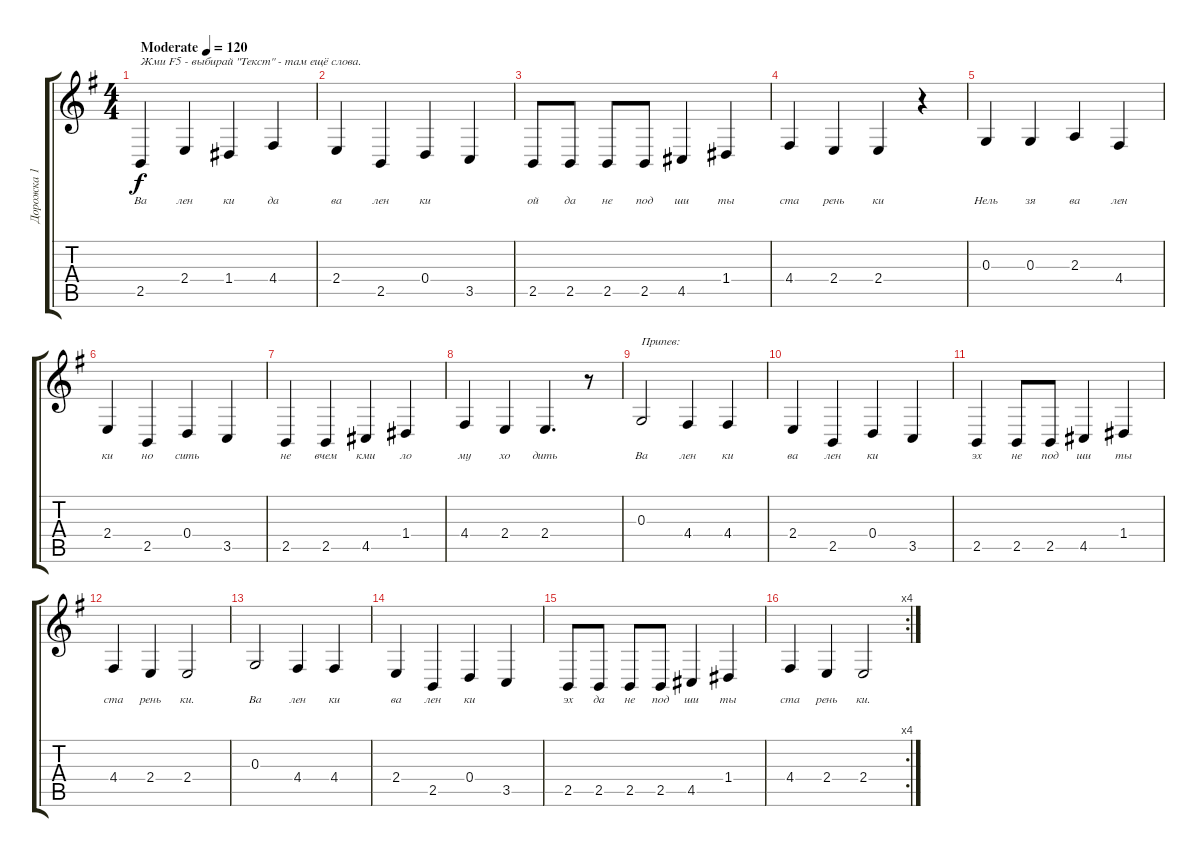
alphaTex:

\track ("Дорожка 1" "Дорожка 1") {instrument churchorgan}
\staff {score tabs}
\tuning (E4 B3 G3 D3 A2 E2) {hide}
\ts (4 4)
\tempo (120 "Moderate")
\clef g2
\ks g
2.5.4{txt "Жми F5 - выбирай \"Текст\" - там ещё слова. " lyrics (0 "Ва") lyrics (1 "") lyrics (2 "") lyrics (3 "") lyrics (4 "") dy f instrument churchorgan} 2.4.4{lyrics (0 "лен") lyrics (1 "") lyrics (2 "") lyrics (3 "") lyrics (4 "")} 1.4.4{lyrics (0 "ки") lyrics (1 "") lyrics (2 "") lyrics (3 "") lyrics (4 "")} 4.4.4{lyrics (0 "да") lyrics (1 "") lyrics (2 "") lyrics (3 "") lyrics (4 "")} |
2.4.4{lyrics (0 "ва") lyrics (1 "") lyrics (2 "") lyrics (3 "") lyrics (4 "")} 2.5.4{lyrics (0 "лен") lyrics (1 "") lyrics (2 "") lyrics (3 "") lyrics (4 "")} 0.4.4{lyrics (0 "ки") lyrics (1 "") lyrics (2 "") lyrics (3 "") lyrics (4 "")} 3.5.4{lyrics (0 "") lyrics (1 "") lyrics (2 "") lyrics (3 "") lyrics (4 "")} |
2.5.8{lyrics (0 "ой") lyrics (1 "") lyrics (2 "") lyrics (3 "") lyrics (4 "")} 2.5.8{lyrics (0 "да") lyrics (1 "") lyrics (2 "") lyrics (3 "") lyrics (4 "")} 2.5.8{lyrics (0 "не") lyrics (1 "") lyrics (2 "") lyrics (3 "") lyrics (4 "")} 2.5.8{lyrics (0 "под") lyrics (1 "") lyrics (2 "") lyrics (3 "") lyrics (4 "")} 4.5.4{lyrics (0 "ши") lyrics (1 "") lyrics (2 "") lyrics (3 "") lyrics (4 "")} 1.4.4{lyrics (0 "ты") lyrics (1 "") lyrics (2 "") lyrics (3 "") lyrics (4 "")} |
4.4.4{lyrics (0 "ста") lyrics (1 "") lyrics (2 "") lyrics (3 "") lyrics (4 "")} 2.4.4{lyrics (0 "рень") lyrics (1 "") lyrics (2 "") lyrics (3 "") lyrics (4 "")} 2.4.4{lyrics (0 "ки") lyrics (1 "") lyrics (2 "") lyrics (3 "") lyrics (4 "")} r.4 |
0.3.4{lyrics (0 "Нель") lyrics (1 "") lyrics (2 "") lyrics (3 "") lyrics (4 "")} 0.3.4{lyrics (0 "зя") lyrics (1 "") lyrics (2 "") lyrics (3 "") lyrics (4 "")} 2.3.4{lyrics (0 "ва") lyrics (1 "") lyrics (2 "") lyrics (3 "") lyrics (4 "")} 4.4.4{lyrics (0 "лен") lyrics (1 "") lyrics (2 "") lyrics (3 "") lyrics (4 "")} |
2.4.4{lyrics (0 "ки") lyrics (1 "") lyrics (2 "") lyrics (3 "") lyrics (4 "")} 2.5.4{lyrics (0 "но") lyrics (1 "") lyrics (2 "") lyrics (3 "") lyrics (4 "")} 0.4.4{lyrics (0 "сить") lyrics (1 "") lyrics (2 "") lyrics (3 "") lyrics (4 "")} 3.5.4{lyrics (0 "") lyrics (1 "") lyrics (2 "") lyrics (3 "") lyrics (4 "")} |
2.5.4{lyrics (0 "не") lyrics (1 "") lyrics (2 "") lyrics (3 "") lyrics (4 "")} 2.5.4{lyrics (0 "вчем") lyrics (1 "") lyrics (2 "") lyrics (3 "") lyrics (4 "")} 4.5.4{lyrics (0 "кми") lyrics (1 "") lyrics (2 "") lyrics (3 "") lyrics (4 "")} 1.4.4{lyrics (0 "ло") lyrics (1 "") lyrics (2 "") lyrics (3 "") lyrics (4 "")} |
4.4.4{lyrics (0 "му") lyrics (1 "") lyrics (2 "") lyrics (3 "") lyrics (4 "")} 2.4.4{lyrics (0 "хо") lyrics (1 "") lyrics (2 "") lyrics (3 "") lyrics (4 "")} 2.4.4{d lyrics (0 "дить") lyrics (1 "") lyrics (2 "") lyrics (3 "") lyrics (4 "")} r.8 |
0.3.2{txt "Припев:" lyrics (0 "Ва") lyrics (1 "") lyrics (2 "") lyrics (3 "") lyrics (4 "")} 4.4.4{lyrics (0 "лен") lyrics (1 "") lyrics (2 "") lyrics (3 "") lyrics (4 "")} 4.4.4{lyrics (0 "ки") lyrics (1 "") lyrics (2 "") lyrics (3 "") lyrics (4 "")} |
2.4.4{lyrics (0 "ва") lyrics (1 "") lyrics (2 "") lyrics (3 "") lyrics (4 "")} 2.5.4{lyrics (0 "лен") lyrics (1 "") lyrics (2 "") lyrics (3 "") lyrics (4 "")} 0.4.4{lyrics (0 "ки") lyrics (1 "") lyrics (2 "") lyrics (3 "") lyrics (4 "")} 3.5.4{lyrics (0 "") lyrics (1 "") lyrics (2 "") lyrics (3 "") lyrics (4 "")} |
2.5.4{lyrics (0 "эх") lyrics (1 "") lyrics (2 "") lyrics (3 "") lyrics (4 "")} 2.5.8{lyrics (0 "не") lyrics (1 "") lyrics (2 "") lyrics (3 "") lyrics (4 "")} 2.5.8{lyrics (0 "под") lyrics (1 "") lyrics (2 "") lyrics (3 "") lyrics (4 "")} 4.5.4{lyrics (0 "ши") lyrics (1 "") lyrics (2 "") lyrics (3 "") lyrics (4 "")} 1.4.4{lyrics (0 "ты") lyrics (1 "") lyrics (2 "") lyrics (3 "") lyrics (4 "")} |
4.4.4{lyrics (0 "ста") lyrics (1 "") lyrics (2 "") lyrics (3 "") lyrics (4 "")} 2.4.4{lyrics (0 "рень") lyrics (1 "") lyrics (2 "") lyrics (3 "") lyrics (4 "")} 2.4.2{lyrics (0 "ки.") lyrics (1 "") lyrics (2 "") lyrics (3 "") lyrics (4 "")} |
0.3.2{lyrics (0 "Ва") lyrics (1 "") lyrics (2 "") lyrics (3 "") lyrics (4 "")} 4.4.4{lyrics (0 "лен") lyrics (1 "") lyrics (2 "") lyrics (3 "") lyrics (4 "")} 4.4.4{lyrics (0 "ки") lyrics (1 "") lyrics (2 "") lyrics (3 "") lyrics (4 "")} |
2.4.4{lyrics (0 "ва") lyrics (1 "") lyrics (2 "") lyrics (3 "") lyrics (4 "")} 2.5.4{lyrics (0 "лен") lyrics (1 "") lyrics (2 "") lyrics (3 "") lyrics (4 "")} 0.4.4{lyrics (0 "ки") lyrics (1 "") lyrics (2 "") lyrics (3 "") lyrics (4 "")} 3.5.4{lyrics (0 "") lyrics (1 "") lyrics (2 "") lyrics (3 "") lyrics (4 "")} |
2.5.8{lyrics (0 "эх") lyrics (1 "") lyrics (2 "") lyrics (3 "") lyrics (4 "")} 2.5.8{lyrics (0 "да") lyrics (1 "") lyrics (2 "") lyrics (3 "") lyrics (4 "")} 2.5.8{lyrics (0 "не") lyrics (1 "") lyrics (2 "") lyrics (3 "") lyrics (4 "")} 2.5.8{lyrics (0 "под") lyrics (1 "") lyrics (2 "") lyrics (3 "") lyrics (4 "")} 4.5.4{lyrics (0 "ши") lyrics (1 "") lyrics (2 "") lyrics (3 "") lyrics (4 "")} 1.4.4{lyrics (0 "ты") lyrics (1 "") lyrics (2 "") lyrics (3 "") lyrics (4 "")} |
\rc 4
4.4.4{lyrics (0 "ста") lyrics (1 "") lyrics (2 "") lyrics (3 "") lyrics (4 "")} 2.4.4{lyrics (0 "рень") lyrics (1 "") lyrics (2 "") lyrics (3 "") lyrics (4 "")} 2.4.2{lyrics (0 "ки.") lyrics (1 "") lyrics (2 "") lyrics (3 "") lyrics (4 "")}
